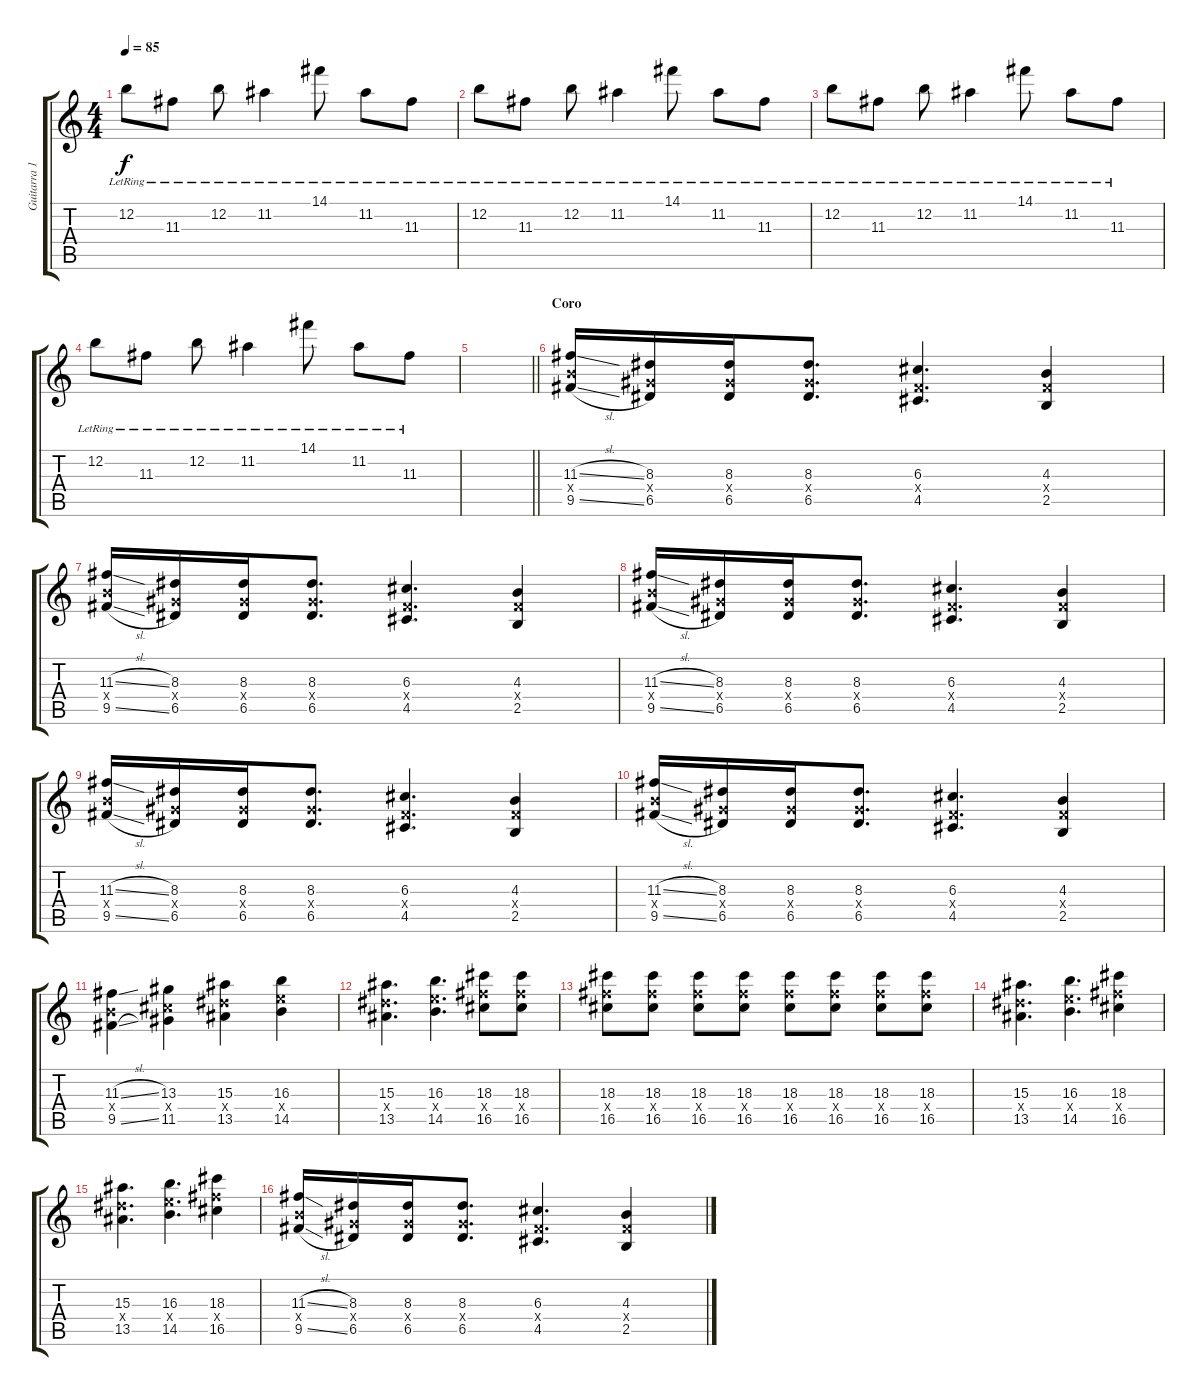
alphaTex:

\track ("Guitarra 1" "Guitarra 1") {instrument distortionguitar}
\staff {score tabs}
\tuning (E4 B3 G3 D3 A2 E2) {hide}
\ts (4 4)
\tempo 85
\clef g2
\ks c
12.2{lr}.8{dy f} 11.3{lr}.8 12.2{lr}.8 11.2{lr}.4 14.1{lr}.8 11.2{lr}.8 11.3{lr}.8 |
12.2{lr}.8 11.3{lr}.8 12.2{lr}.8 11.2{lr}.4 14.1{lr}.8 11.2{lr}.8 11.3{lr}.8 |
12.2{lr}.8 11.3{lr}.8 12.2{lr}.8 11.2{lr}.4 14.1{lr}.8 11.2{lr}.8 11.3{lr}.8 |
12.2{lr}.8 11.3{lr}.8 12.2{lr}.8 11.2{lr}.4 14.1{lr}.8 11.2{lr}.8 11.3{lr}.8 |
\barLineRight lightlight
|
\section ("" "Coro")
(11.3{sl} 9.4{x} 9.5{sl}).16 (8.3 6.4{x} 6.5).16 (8.3 6.4{x} 6.5).16 (8.3 6.4{x} 6.5).8{d} (6.3 4.4{x} 4.5).4{d} (4.3 4.4{x} 2.5).4 |
(11.3{sl} 9.4{x} 9.5{sl}).16 (8.3 6.4{x} 6.5).16 (8.3 6.4{x} 6.5).16 (8.3 6.4{x} 6.5).8{d} (6.3 4.4{x} 4.5).4{d} (4.3 4.4{x} 2.5).4 |
(11.3{sl} 9.4{x} 9.5{sl}).16 (8.3 6.4{x} 6.5).16 (8.3 6.4{x} 6.5).16 (8.3 6.4{x} 6.5).8{d} (6.3 4.4{x} 4.5).4{d} (4.3 4.4{x} 2.5).4 |
(11.3{sl} 9.4{x} 9.5{sl}).16 (8.3 6.4{x} 6.5).16 (8.3 6.4{x} 6.5).16 (8.3 6.4{x} 6.5).8{d} (6.3 4.4{x} 4.5).4{d} (4.3 4.4{x} 2.5).4 |
(11.3{sl} 9.4{x} 9.5{sl}).16 (8.3 6.4{x} 6.5).16 (8.3 6.4{x} 6.5).16 (8.3 6.4{x} 6.5).8{d} (6.3 4.4{x} 4.5).4{d} (4.3 4.4{x} 2.5).4 |
(11.3{sl} 9.4{x} 9.5{sl}).4 (13.3 11.4{x} 11.5).4 (15.3 13.4{x} 13.5).4 (16.3 14.4{x} 14.5).4 |
(15.3 13.4{x} 13.5).4{d} (16.3 14.4{x} 14.5).4{d} (18.3 16.4{x} 16.5).8 (18.3 16.4{x} 16.5).8 |
(18.3 16.4{x} 16.5).8 (18.3 16.4{x} 16.5).8 (18.3 16.4{x} 16.5).8 (18.3 16.4{x} 16.5).8 (18.3 16.4{x} 16.5).8 (18.3 16.4{x} 16.5).8 (18.3 16.4{x} 16.5).8 (18.3 16.4{x} 16.5).8 |
(15.3 13.4{x} 13.5).4{d} (16.3 14.4{x} 14.5).4{d} (18.3 16.4{x} 16.5).4 |
(15.3 13.4{x} 13.5).4{d} (16.3 14.4{x} 14.5).4{d} (18.3 16.4{x} 16.5).4 |
(11.3{sl} 9.4{x} 9.5{sl}).16 (8.3 6.4{x} 6.5).16 (8.3 6.4{x} 6.5).16 (8.3 6.4{x} 6.5).8{d} (6.3 4.4{x} 4.5).4{d} (4.3 4.4{x} 2.5).4
